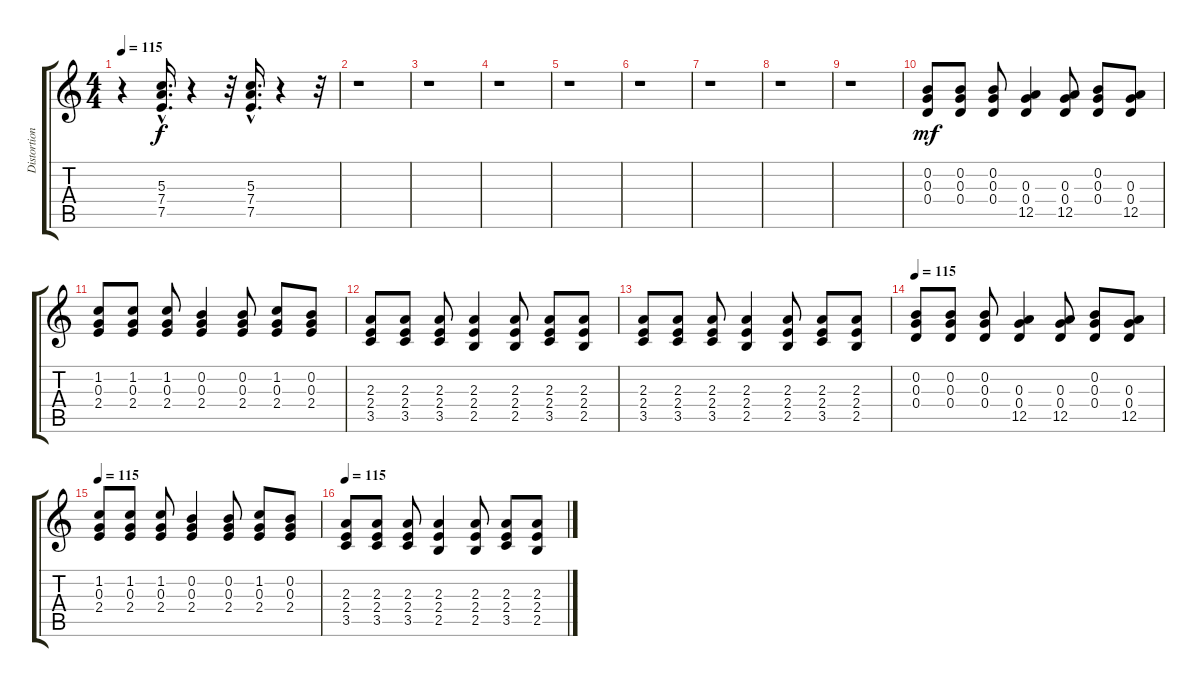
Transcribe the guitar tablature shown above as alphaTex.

\track ("Distortion" "Distortion") {instrument distortionguitar}
\staff {score tabs}
\tuning (E4 B3 G3 D3 A2 E2) {hide}
\ts (4 4)
\tempo 115
\clef g2
\ks c
r.4{dy f} (5.3{hac} 7.4{hac} 7.5{hac}).16{d} r.4 r.32 (5.3{hac} 7.4{hac} 7.5{hac}).16{d} r.4 r.32 |
r.1 |
r.1 |
r.1 |
r.1 |
r.1 |
r.1 |
r.1 |
r.1 |
(0.2 0.3 0.4).8{dy mf} (0.2 0.3 0.4).8 (0.2 0.3 0.4).8 (0.3 0.4 12.5).4 (0.3 0.4 12.5).8 (0.2 0.3 0.4).8 (0.3 0.4 12.5).8 |
(1.2 0.3 2.4).8 (1.2 0.3 2.4).8 (1.2 0.3 2.4).8 (0.2 0.3 2.4).4 (0.2 0.3 2.4).8 (1.2 0.3 2.4).8 (0.2 0.3 2.4).8 |
(2.3 2.4 3.5).8 (2.3 2.4 3.5).8 (2.3 2.4 3.5).8 (2.3 2.4 2.5).4 (2.3 2.4 2.5).8 (2.3 2.4 3.5).8 (2.3 2.4 2.5).8 |
(2.3 2.4 3.5).8 (2.3 2.4 3.5).8 (2.3 2.4 3.5).8 (2.3 2.4 2.5).4 (2.3 2.4 2.5).8 (2.3 2.4 3.5).8 (2.3 2.4 2.5).8 |
\tempo 115
(0.2 0.3 0.4).8 (0.2 0.3 0.4).8 (0.2 0.3 0.4).8 (0.3 0.4 12.5).4 (0.3 0.4 12.5).8 (0.2 0.3 0.4).8 (0.3 0.4 12.5).8 |
\tempo 115
(1.2 0.3 2.4).8 (1.2 0.3 2.4).8 (1.2 0.3 2.4).8 (0.2 0.3 2.4).4 (0.2 0.3 2.4).8 (1.2 0.3 2.4).8 (0.2 0.3 2.4).8 |
\tempo 115
(2.3 2.4 3.5).8 (2.3 2.4 3.5).8 (2.3 2.4 3.5).8 (2.3 2.4 2.5).4 (2.3 2.4 2.5).8 (2.3 2.4 3.5).8 (2.3 2.4 2.5).8
